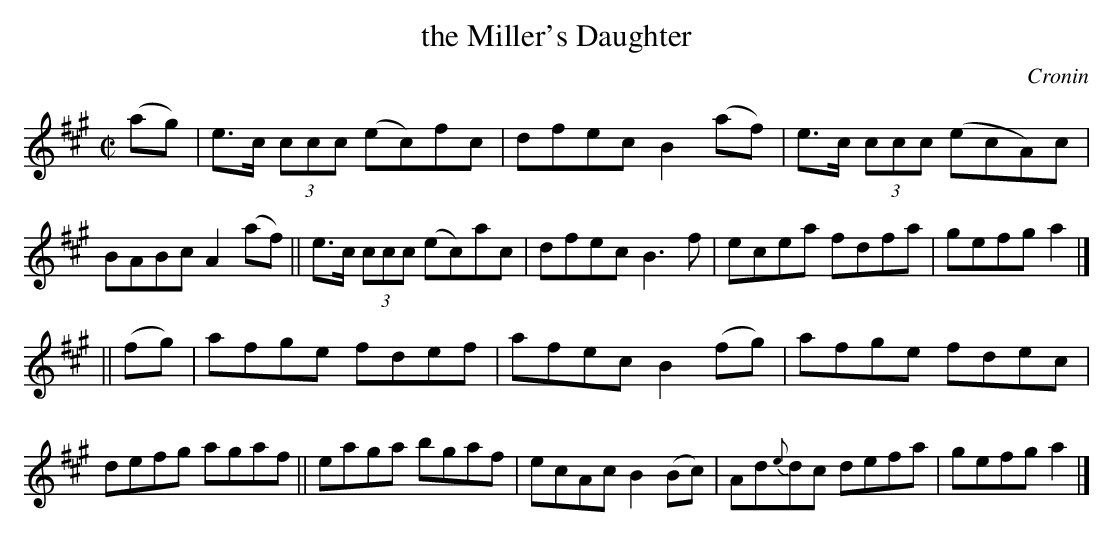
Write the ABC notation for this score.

X:1
T: the Miller's Daughter
O: Cronin
M: C|
L: 1/8
K: A
(ag) |\
e>c (3ccc (ec)fc | dfecB2(af) | e>c (3ccc (ecA)c | BABcA2(af) ||\
e>c (3ccc (ec)ac | dfecB3f | ecea fdfa | gefga2 |]
|| (fg) |\
afge fdef | afecB2(fg) | afge fdec | defg agaf ||\
eaga bgaf | ecAcB2(Bc) | Ad{e}dc defa | gefg a2 |]
